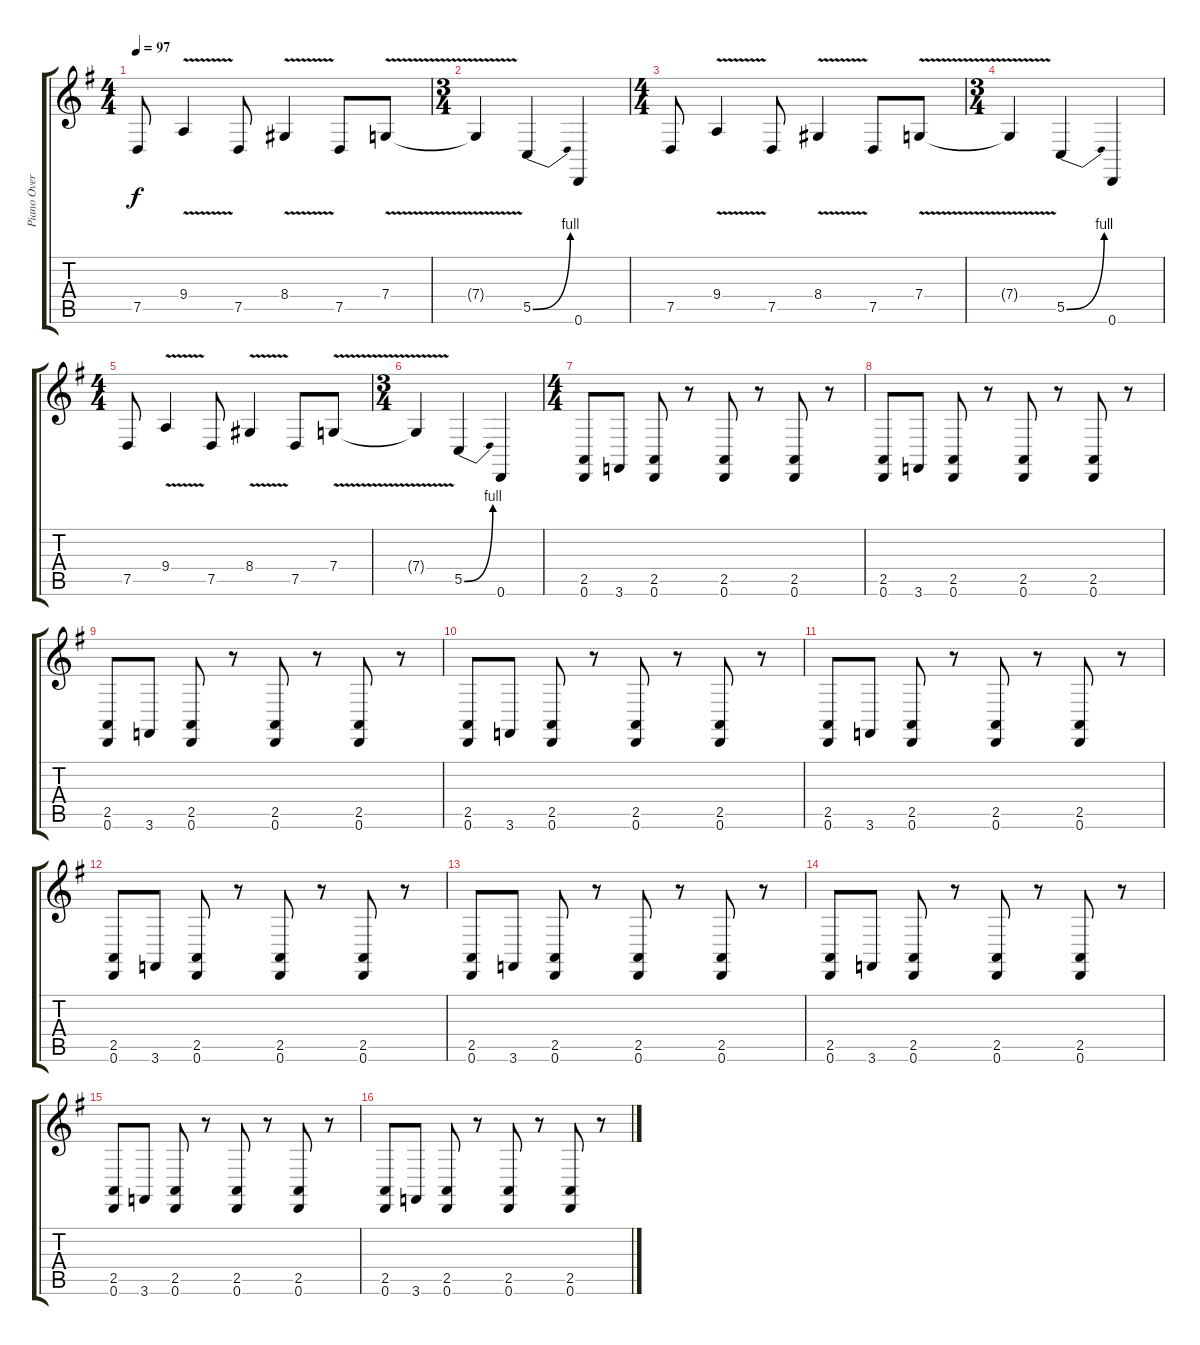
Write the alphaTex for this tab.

\track ("Piano Over Dub" "Piano Over") {instrument acousticgrandpiano}
\staff {score tabs}
\tuning (D4 A3 F3 C3 G2 D2) {hide}
\ts (4 4)
\tempo 97
\clef g2
\ks g
7.5.8{dy f} 9.4{v}.4 7.5.8 8.4{v}.4 7.5.8 7.4{v}.8 |
\ts (3 4)
7.4{t}.4 5.5{be (bend 0 0 60 4)}.4 0.6.4 |
\ts (4 4)
7.5.8 9.4{v}.4 7.5.8 8.4{v}.4 7.5.8 7.4{v}.8 |
\ts (3 4)
7.4{t}.4 5.5{be (bend 0 0 60 4)}.4 0.6.4 |
\ts (4 4)
7.5.8 9.4{v}.4 7.5.8 8.4{v}.4 7.5.8 7.4{v}.8 |
\ts (3 4)
7.4{t}.4 5.5{be (bend 0 0 60 4)}.4 0.6.4 |
\ts (4 4)
(2.5 0.6).8 3.6.8 (2.5 0.6).8 r.8 (2.5 0.6).8 r.8 (2.5 0.6).8 r.8 |
(2.5 0.6).8 3.6.8 (2.5 0.6).8 r.8 (2.5 0.6).8 r.8 (2.5 0.6).8 r.8 |
(2.5 0.6).8 3.6.8 (2.5 0.6).8 r.8 (2.5 0.6).8 r.8 (2.5 0.6).8 r.8 |
(2.5 0.6).8 3.6.8 (2.5 0.6).8 r.8 (2.5 0.6).8 r.8 (2.5 0.6).8 r.8 |
(2.5 0.6).8 3.6.8 (2.5 0.6).8 r.8 (2.5 0.6).8 r.8 (2.5 0.6).8 r.8 |
(2.5 0.6).8 3.6.8 (2.5 0.6).8 r.8 (2.5 0.6).8 r.8 (2.5 0.6).8 r.8 |
(2.5 0.6).8 3.6.8 (2.5 0.6).8 r.8 (2.5 0.6).8 r.8 (2.5 0.6).8 r.8 |
(2.5 0.6).8 3.6.8 (2.5 0.6).8 r.8 (2.5 0.6).8 r.8 (2.5 0.6).8 r.8 |
(2.5 0.6).8 3.6.8 (2.5 0.6).8 r.8 (2.5 0.6).8 r.8 (2.5 0.6).8 r.8 |
(2.5 0.6).8 3.6.8 (2.5 0.6).8 r.8 (2.5 0.6).8 r.8 (2.5 0.6).8 r.8
